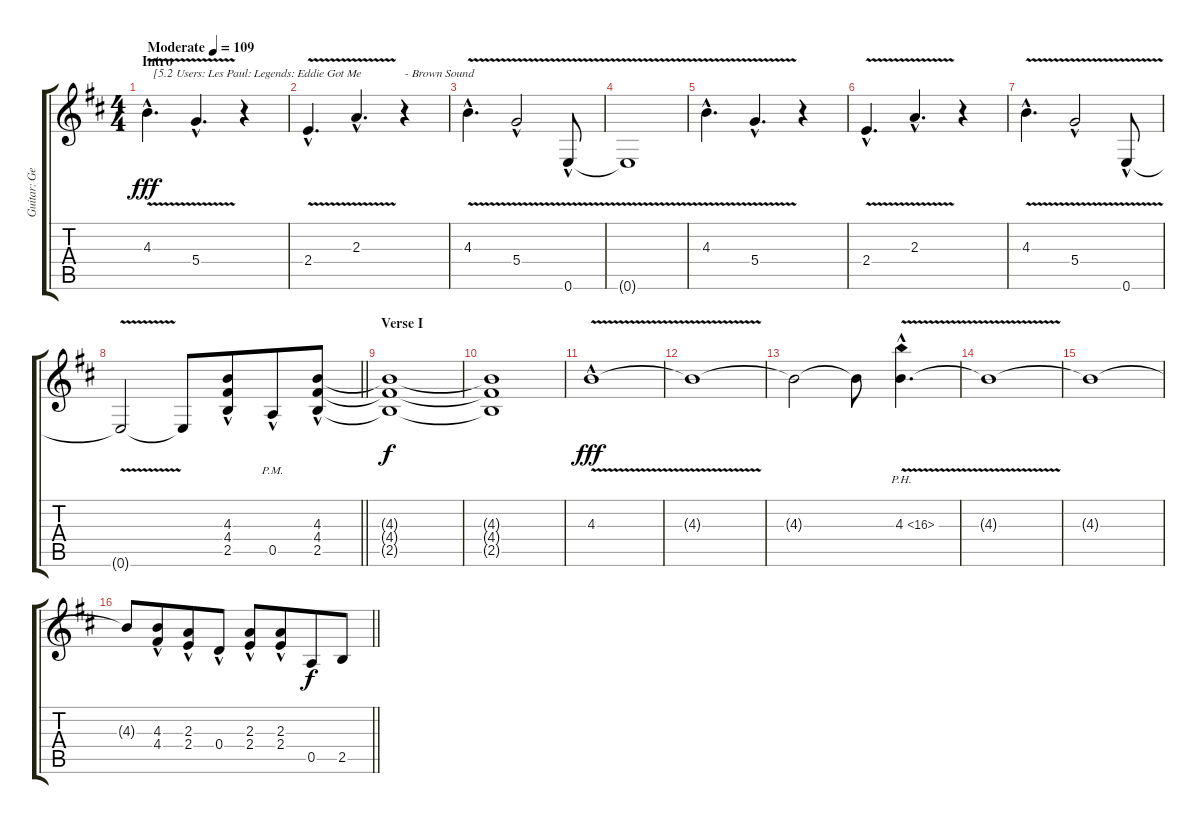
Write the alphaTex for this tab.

\track ("Guitar: George" "Guitar: Ge") {instrument overdrivenguitar}
\staff {score tabs}
\tuning (E4 B3 G3 D3 A2 E2) {hide}
\ts (4 4)
\section ("" "Intro")
\tempo (109 "Moderate")
\clef g2
\ks d
4.3{v hac}.4{d txt "  [5.2 Users: Les Paul: Legends: Eddie Got Me" dy fff instrument overdrivenguitar} 5.4{v hac}.4{d} r.4 |
2.4{v hac}.4{d} 2.3{v hac}.4{d} r.4{txt "- Brown Sound"} |
4.3{v hac}.4{d} 5.4{v hac}.2 0.6{v hac}.8 |
0.6{t}.1 |
4.3{v hac}.4{d} 5.4{v hac}.4{d} r.4 |
2.4{v hac}.4{d} 2.3{v hac}.4{d} r.4 |
4.3{v hac}.4{d} 5.4{v hac}.2 0.6{v hac}.8 |
\barLineRight lightlight
0.6{t}.2 0.6{t}.8 (4.3{hac} 4.4{hac} 2.5{hac}).8{beam merge} 0.5{hac pm}.8 (4.3{hac} 4.4{hac} 2.5{hac}).8{volume 0} |
\section ("" "Verse I")
(4.3{t} 4.4{t} 2.5{t}).1{dy f} |
(4.3{t} 4.4{t} 2.5{t}).1 |
4.3{v hac}.1{dy fff volume 14} |
4.3{t}.1 |
4.3{t}.2 4.3{t}.8 4.3{ph 12 v hac}.4{d} |
4.3{t}.1 |
4.3{t}.1 |
\barLineRight lightlight
4.3{t}.8 (4.3{hac} 4.4{hac}).8{beam merge} (2.3{hac} 2.4{hac}).8 0.4{hac}.8 (2.3{hac} 2.4{hac}).8 (2.3{hac} 2.4{hac}).8{beam merge} 0.5.8{dy f} 2.5.8
